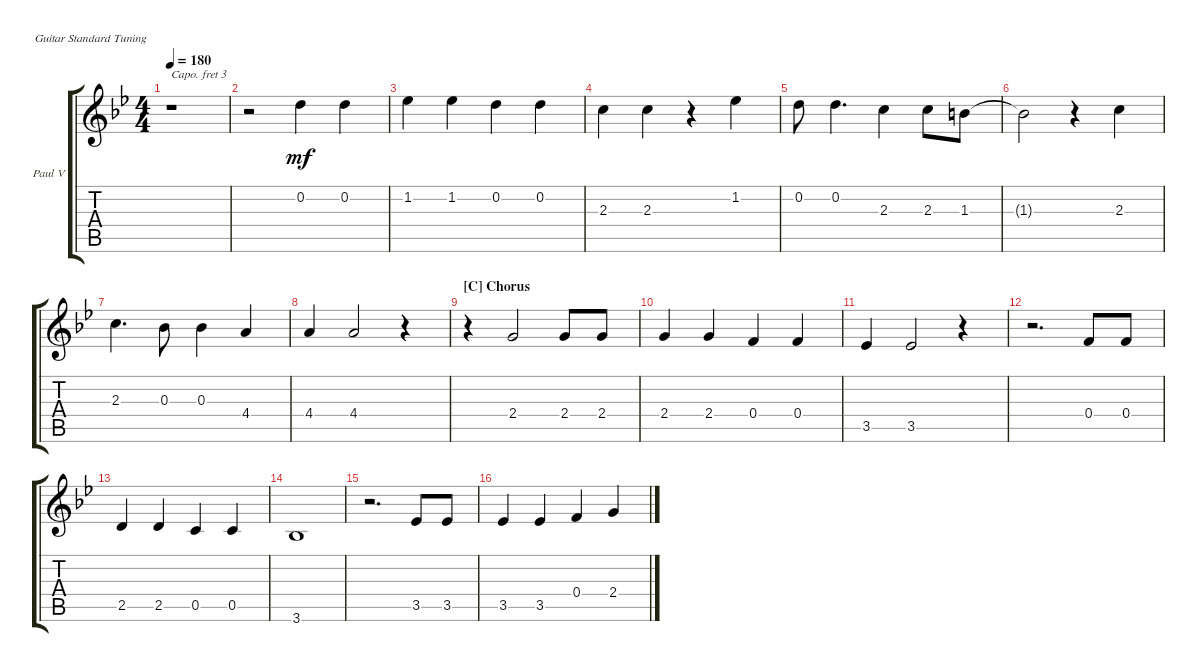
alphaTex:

\defaultSystemsLayout 4
\bracketExtendMode groupsimilarinstruments
\firstSystemTrackNameOrientation horizontal
\otherSystemsTrackNameOrientation horizontal
\track ("Paul's Voice" "Paul V") {instrument electricguitarclean}
\staff {score tabs}
\capo 3
\tuning (E4 B3 G3 D3 A2 E2)
\ts (4 4)
\tempo 180
\clef g2
\ks bb
r.1{dy mf} |
r.2 0.2.4 0.2.4 |
1.2.4 1.2.4 0.2.4 0.2.4 |
2.3.4 2.3.4 r.4 1.2.4 |
0.2.8 0.2.4{d} 2.3.4 2.3.8 1.3.8 |
1.3{t}.2 r.4 2.3.4 |
2.3.4{d} 0.3.8 0.3.4 4.4.4 |
4.4.4 4.4.2 r.4 |
\section ("C" "Chorus")
r.4 2.4.2 2.4.8 2.4.8 |
2.4.4 2.4.4 0.4.4 0.4.4 |
3.5.4 3.5.2 r.4 |
r.2{d} 0.4.8 0.4.8 |
2.5.4 2.5.4 0.5.4 0.5.4 |
3.6.1 |
r.2{d} 3.5.8 3.5.8 |
3.5.4 3.5.4 0.4.4 2.4.4
